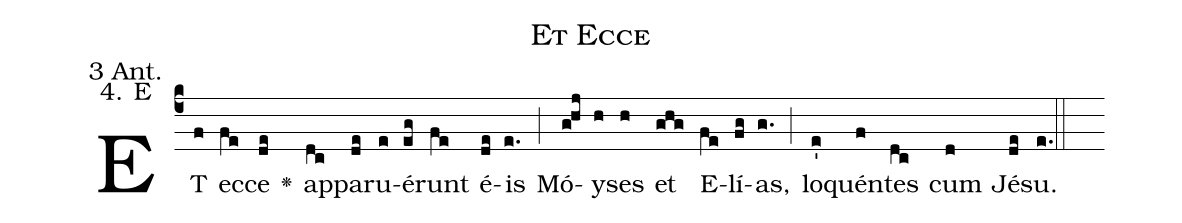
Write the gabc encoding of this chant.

name: Et Ecce;
office-part: 3 Antiphon;
mode: 4E;
annotation: 3 Ant.;
annotation: 4. E;
def-m1:}{\greseteolcustos{manual}{;
def-m2:\ifx\breakbeforeEuouae\undefined\else;
def-m3:\fi}\ifx\noeuouae\undefined\def\noeuouae{F}\fi\if\noeuouae F{;
def-m4:}\fi;
%%
% The syntax in this part is called gabc. Please refer to http://home.gna.org/gregorio/gabc/#basis

(c4)ET(f) ec(fe)ce(de) <v>\greheightstar</v>() ap(dc)pa(de)ru(e)é(eg)runt(fe) é(de)is(e.) (;)
Mó(g!hj)y(h)ses(h) et(ghg) E(fe)lí(fg)as,(g.) (;)
lo(e')quén(f)tes(dc) cum(d) Jé(de[em1])su.(e.) (::[em2]z[em3])

E(h) u(g) o(h) u(ih) a(gf) e.(e.) (::[em4])
